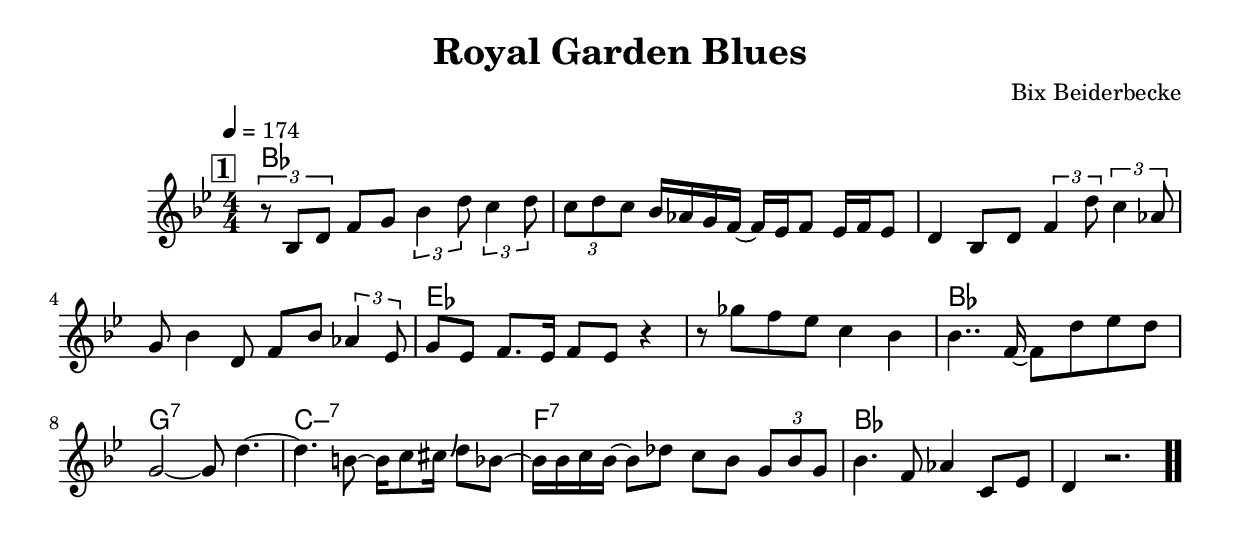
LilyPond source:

\version "2.13.2"

#(ly:set-option 'point-and-click #f)

\header {
  title = "Royal Garden Blues"
  composer = "Bix Beiderbecke"
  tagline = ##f
}
global =
{
    \override Staff.TimeSignature #'style = #'()
    \time 4/4
    \clef "treble"
    \key bes \major
    \override Rest #'direction = #'0
    \override MultiMeasureRest #'staff-position = #0
}
\score
{
<<
    \transpose c' c'

    \new ChordNames { \chords {
      \set majorSevenSymbol = \markup { "maj7" }
      \set minorChordModifier = \markup { \char ##x2013 }
      
      | bes1 | s1 | s1 | s1 | es1 | s1 | bes1 | g1:7 
      | c1:min7 | f1:7 | bes1|
      }
      }

    \new Staff
    <<
    \transpose c' c'

    {
      \global
  		%\override Score.MetronomeMark #'transparent = ##t
  		%\override Score.MetronomeMark #'stencil = ##f
  		
  		\override HorizontalBracket #'direction = #UP
  		\override HorizontalBracket #'bracket-flare = #'(0 . 0)
  		
  		\override TextSpanner #'dash-fraction = #1.0
  		\override TextSpanner #'bound-details #'left #'text = \markup{ \concat{\draw-line #'(0 . -1.0) \draw-line #'(1.0 . 0) }}
  		\override TextSpanner #'bound-details #'right #'text = \markup{ \concat{ \draw-line #'(1.0 . 0) \draw-line #'(0 . -1.0) }}
          \set Score.markFormatter = #format-mark-box-numbers


      \tempo 4 = 174
      \set Score.currentBarNumber = #1
     
      \bar "||" \mark \default \tuplet 3/2 {r8 bes8 d'8} f'8 g'8 \tuplet 3/2 {bes'4 d''8} \tuplet 3/2 {c''4 d''8} 
      | \tuplet 3/2 {c''8 d''8 c''8} bes'16 aes'16 g'16 f'16~ f'16 es'16 f'8 es'16 f'16 es'8 
      | d'4 bes8 d'8 \tuplet 3/2 {f'4 d''8} \tuplet 3/2 {c''4 aes'8} 
      | g'8 bes'4 d'8 f'8 bes'8 \tuplet 3/2 {aes'4 es'8} 
      | g'8 es'8 f'8. es'16 f'8 es'8 r4 
      | r8 ges''8 f''8 es''8 c''4 bes'4 
      | bes'4.. f'16~ f'8 d''8 es''8 d''8 
      | g'2~ g'8 d''4.~ 
      | d''4. b'8~ b'16 c''8 cis''16\bendAfter #+4  d''8 bes'8~ 
      | bes'16 bes'16 c''16 bes'16~ bes'8 des''8 c''8 bes'8 \tuplet 3/2 {g'8 bes'8 g'8} 
      | bes'4. f'8 aes'4 c'8 es'8 
      | d'4 r2.\bar  ".."
    }
    >>
>>    
}
